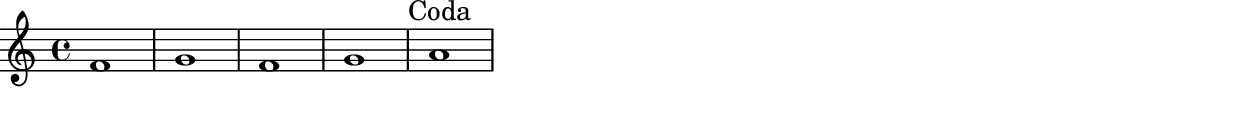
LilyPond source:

%% Generated by lilypond-book
%% Options: [exampleindent=10.16\mm,indent=0\mm,line-width=160\mm,paper-height=845.047\pt,paper-width=597.508\pt,papersize='(cons (* 597.508 pt) (* 845.047 pt))]
\include "lilypond-book-preamble.ly"


% ****************************************************************
% Start cut-&-pastable-section
% ****************************************************************

#(ly:set-option 'eps-box-padding 3.000000)



\paper {
  #(set-paper-size '(cons (* 597.508 pt) (* 845.047 pt)))
  indent = 0\mm
  line-width = 160\mm
  % offset the left padding, also add 1mm as lilypond creates cropped
  % images with a little space on the right
  line-width = #(- line-width (* mm  3.000000) (* mm 1))
}

\layout {
  
}




% ****************************************************************
% ly snippet:
% ****************************************************************
\sourcefilename "/lilypond-2.26.0/input/regression/repeat-dc-one-alternative.ly"
\sourcefileline 0
\version "2.23.6"

#(ly:set-option 'warning-as-error #t)

\header {
  texidoc="A @code{\\repeat segno} with a single alternative ending
that is used for all volte receives a volta bracket rather than a coda
sign because there is no material to skip.  The bracket hooks down at
the @emph{D.C.}.

The bracket communicates the return count, so the return count is
omitted from the @emph{D.C.} instruction to avoid redundancy."
}

piece = \new Voice \fixed c' {
  \repeat segno 2 {
    f1
    \alternative {
      \volta 1,2 {
        g1
      }
    }
  }
  \sectionLabel "Coda"
  a1
}

\new Score { \piece }
\new Score { \unfoldRepeats \piece }



% ****************************************************************
% end ly snippet
% ****************************************************************
